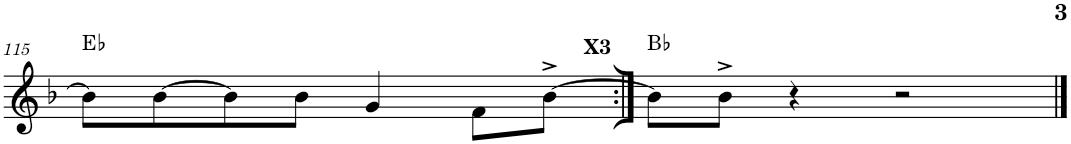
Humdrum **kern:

**kern	**harte
*part1	*part1
*staff1	*
*I"Piano	*
*I'Pno.	*
!!LO:PB:g=z
*clefG2	*
*k[b-]	*
*M4/4	*
=115	=115
8b-\L]	Eb:maj
[8b-\	.
8b-\]	.
8b-\J	.
4g/	.
8f\L	.
!LO:TX:a:B:t=X3	!
[8b-^\J	.
=116:|!	=116:|!
8b-\L]	Bb:maj
8b-^\J	.
4r	.
2r	.
==	==
*-	*-
